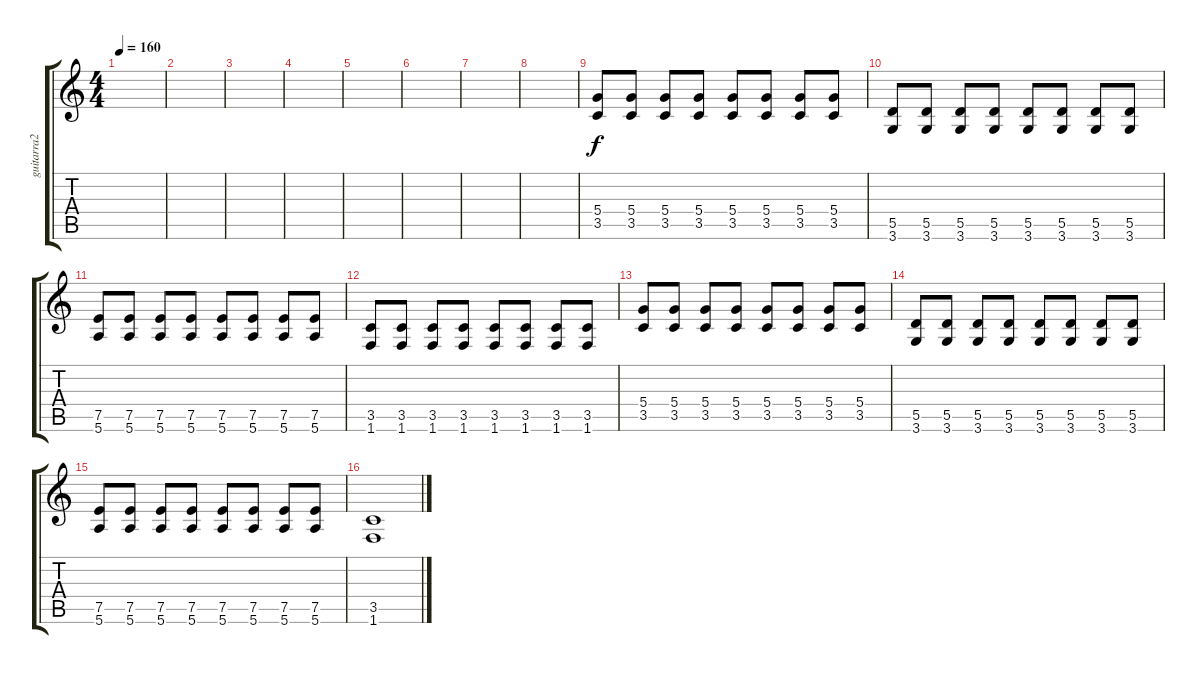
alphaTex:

\track ("guitarra2" "guitarra2") {instrument overdrivenguitar}
\staff {score tabs}
\tuning (E4 B3 G3 D3 A2 E2) {hide}
\ts (4 4)
\tempo 160
\clef g2
\ks c
|
|
|
|
|
|
|
|
(5.4 3.5).8 (5.4 3.5).8 (5.4 3.5).8 (5.4 3.5).8 (5.4 3.5).8 (5.4 3.5).8 (5.4 3.5).8 (5.4 3.5).8 |
(5.5 3.6).8 (5.5 3.6).8 (5.5 3.6).8 (5.5 3.6).8 (5.5 3.6).8 (5.5 3.6).8 (5.5 3.6).8 (5.5 3.6).8 |
(7.5 5.6).8 (7.5 5.6).8 (7.5 5.6).8 (7.5 5.6).8 (7.5 5.6).8 (7.5 5.6).8 (7.5 5.6).8 (7.5 5.6).8 |
(3.5 1.6).8 (3.5 1.6).8 (3.5 1.6).8 (3.5 1.6).8 (3.5 1.6).8 (3.5 1.6).8 (3.5 1.6).8 (3.5 1.6).8 |
(5.4 3.5).8 (5.4 3.5).8 (5.4 3.5).8 (5.4 3.5).8 (5.4 3.5).8 (5.4 3.5).8 (5.4 3.5).8 (5.4 3.5).8 |
(5.5 3.6).8 (5.5 3.6).8 (5.5 3.6).8 (5.5 3.6).8 (5.5 3.6).8 (5.5 3.6).8 (5.5 3.6).8 (5.5 3.6).8 |
(7.5 5.6).8 (7.5 5.6).8 (7.5 5.6).8 (7.5 5.6).8 (7.5 5.6).8 (7.5 5.6).8 (7.5 5.6).8 (7.5 5.6).8 |
(3.5 1.6).1
